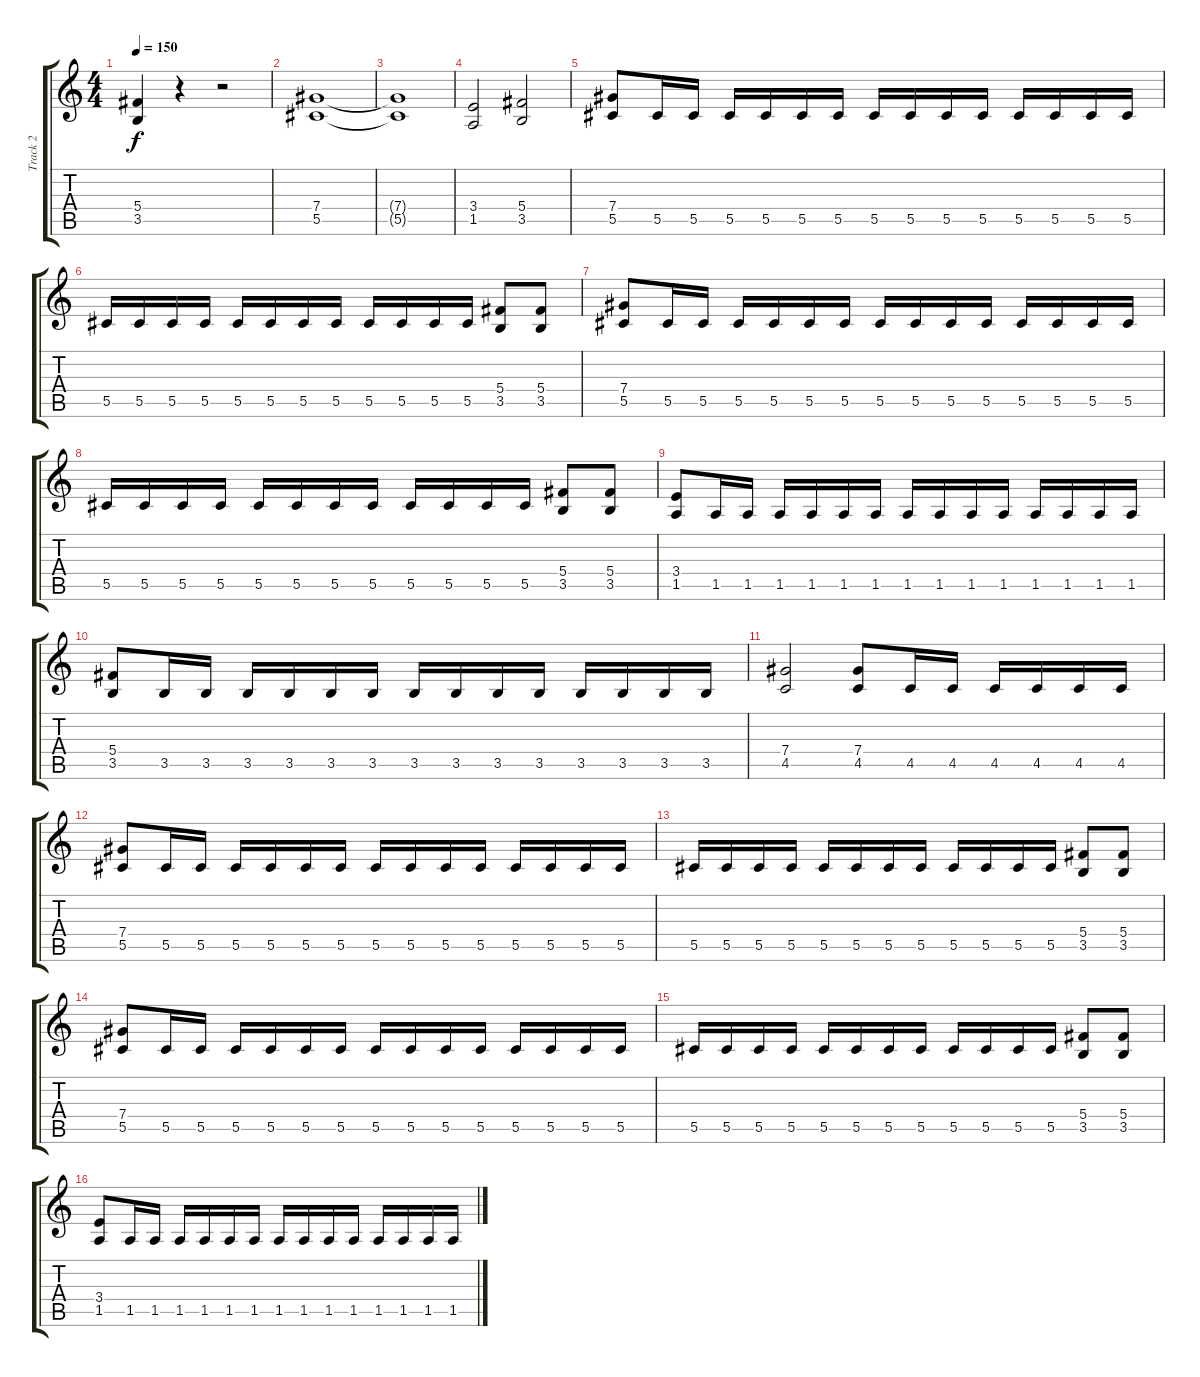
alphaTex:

\track ("Track 2" "Track 2") {instrument distortionguitar}
\staff {score tabs}
\tuning (Eb4 Bb3 Gb3 Db3 Ab2 Eb2) {hide}
\ts (4 4)
\tempo 150
\clef g2
\ks c
(5.4 3.5).4{dy f} r.4 r.2 |
(7.4 5.5).1 |
(7.4{t} 5.5{t}).1 |
(3.4 1.5).2 (5.4 3.5).2 |
(7.4 5.5).8 5.5.16 5.5.16 5.5.16 5.5.16 5.5.16 5.5.16 5.5.16 5.5.16 5.5.16 5.5.16 5.5.16 5.5.16 5.5.16 5.5.16 |
5.5.16 5.5.16 5.5.16 5.5.16 5.5.16 5.5.16 5.5.16 5.5.16 5.5.16 5.5.16 5.5.16 5.5.16 (5.4 3.5).8 (5.4 3.5).8 |
(7.4 5.5).8 5.5.16 5.5.16 5.5.16 5.5.16 5.5.16 5.5.16 5.5.16 5.5.16 5.5.16 5.5.16 5.5.16 5.5.16 5.5.16 5.5.16 |
5.5.16 5.5.16 5.5.16 5.5.16 5.5.16 5.5.16 5.5.16 5.5.16 5.5.16 5.5.16 5.5.16 5.5.16 (5.4 3.5).8 (5.4 3.5).8 |
(3.4 1.5).8 1.5.16 1.5.16 1.5.16 1.5.16 1.5.16 1.5.16 1.5.16 1.5.16 1.5.16 1.5.16 1.5.16 1.5.16 1.5.16 1.5.16 |
(5.4 3.5).8 3.5.16 3.5.16 3.5.16 3.5.16 3.5.16 3.5.16 3.5.16 3.5.16 3.5.16 3.5.16 3.5.16 3.5.16 3.5.16 3.5.16 |
(7.4 4.5).2 (7.4 4.5).8 4.5.16 4.5.16 4.5.16 4.5.16 4.5.16 4.5.16 |
(7.4 5.5).8 5.5.16 5.5.16 5.5.16 5.5.16 5.5.16 5.5.16 5.5.16 5.5.16 5.5.16 5.5.16 5.5.16 5.5.16 5.5.16 5.5.16 |
5.5.16 5.5.16 5.5.16 5.5.16 5.5.16 5.5.16 5.5.16 5.5.16 5.5.16 5.5.16 5.5.16 5.5.16 (5.4 3.5).8 (5.4 3.5).8 |
(7.4 5.5).8 5.5.16 5.5.16 5.5.16 5.5.16 5.5.16 5.5.16 5.5.16 5.5.16 5.5.16 5.5.16 5.5.16 5.5.16 5.5.16 5.5.16 |
5.5.16 5.5.16 5.5.16 5.5.16 5.5.16 5.5.16 5.5.16 5.5.16 5.5.16 5.5.16 5.5.16 5.5.16 (5.4 3.5).8 (5.4 3.5).8 |
(3.4 1.5).8 1.5.16 1.5.16 1.5.16 1.5.16 1.5.16 1.5.16 1.5.16 1.5.16 1.5.16 1.5.16 1.5.16 1.5.16 1.5.16 1.5.16
